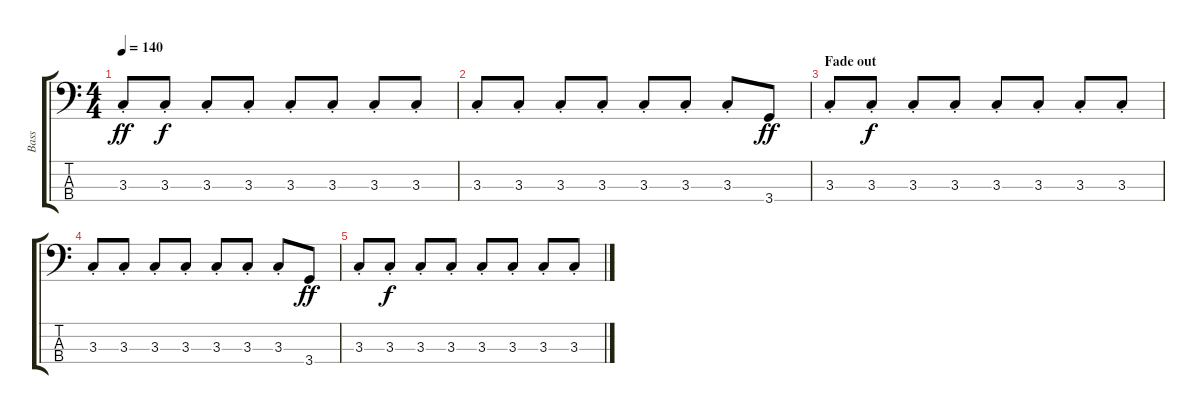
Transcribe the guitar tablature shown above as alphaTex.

\track ("Bass" "Bass") {instrument electricbassfinger}
\staff {score tabs}
\tuning (G2 D2 A1 E1) {hide}
\ts (4 4)
\tempo 140
\clef f4
\ks c
3.3{st}.8{dy ff} 3.3{st}.8{dy f} 3.3{st}.8 3.3{st}.8 3.3{st}.8 3.3{st}.8 3.3{st}.8 3.3{st}.8 |
3.3{st}.8 3.3{st}.8 3.3{st}.8 3.3{st}.8 3.3{st}.8 3.3{st}.8 3.3{st}.8 3.4.8{dy ff} |
\section ("" "Fade out")
3.3{st}.8 3.3{st}.8{dy f} 3.3{st}.8 3.3{st}.8 3.3{st}.8 3.3{st}.8 3.3{st}.8 3.3{st}.8 |
3.3{st}.8 3.3{st}.8 3.3{st}.8 3.3{st}.8 3.3{st}.8 3.3{st}.8 3.3{st}.8 3.4.8{dy ff} |
3.3{st}.8 3.3{st}.8{dy f} 3.3{st}.8 3.3{st}.8 3.3{st}.8 3.3{st}.8 3.3{st}.8 3.3{st}.8
